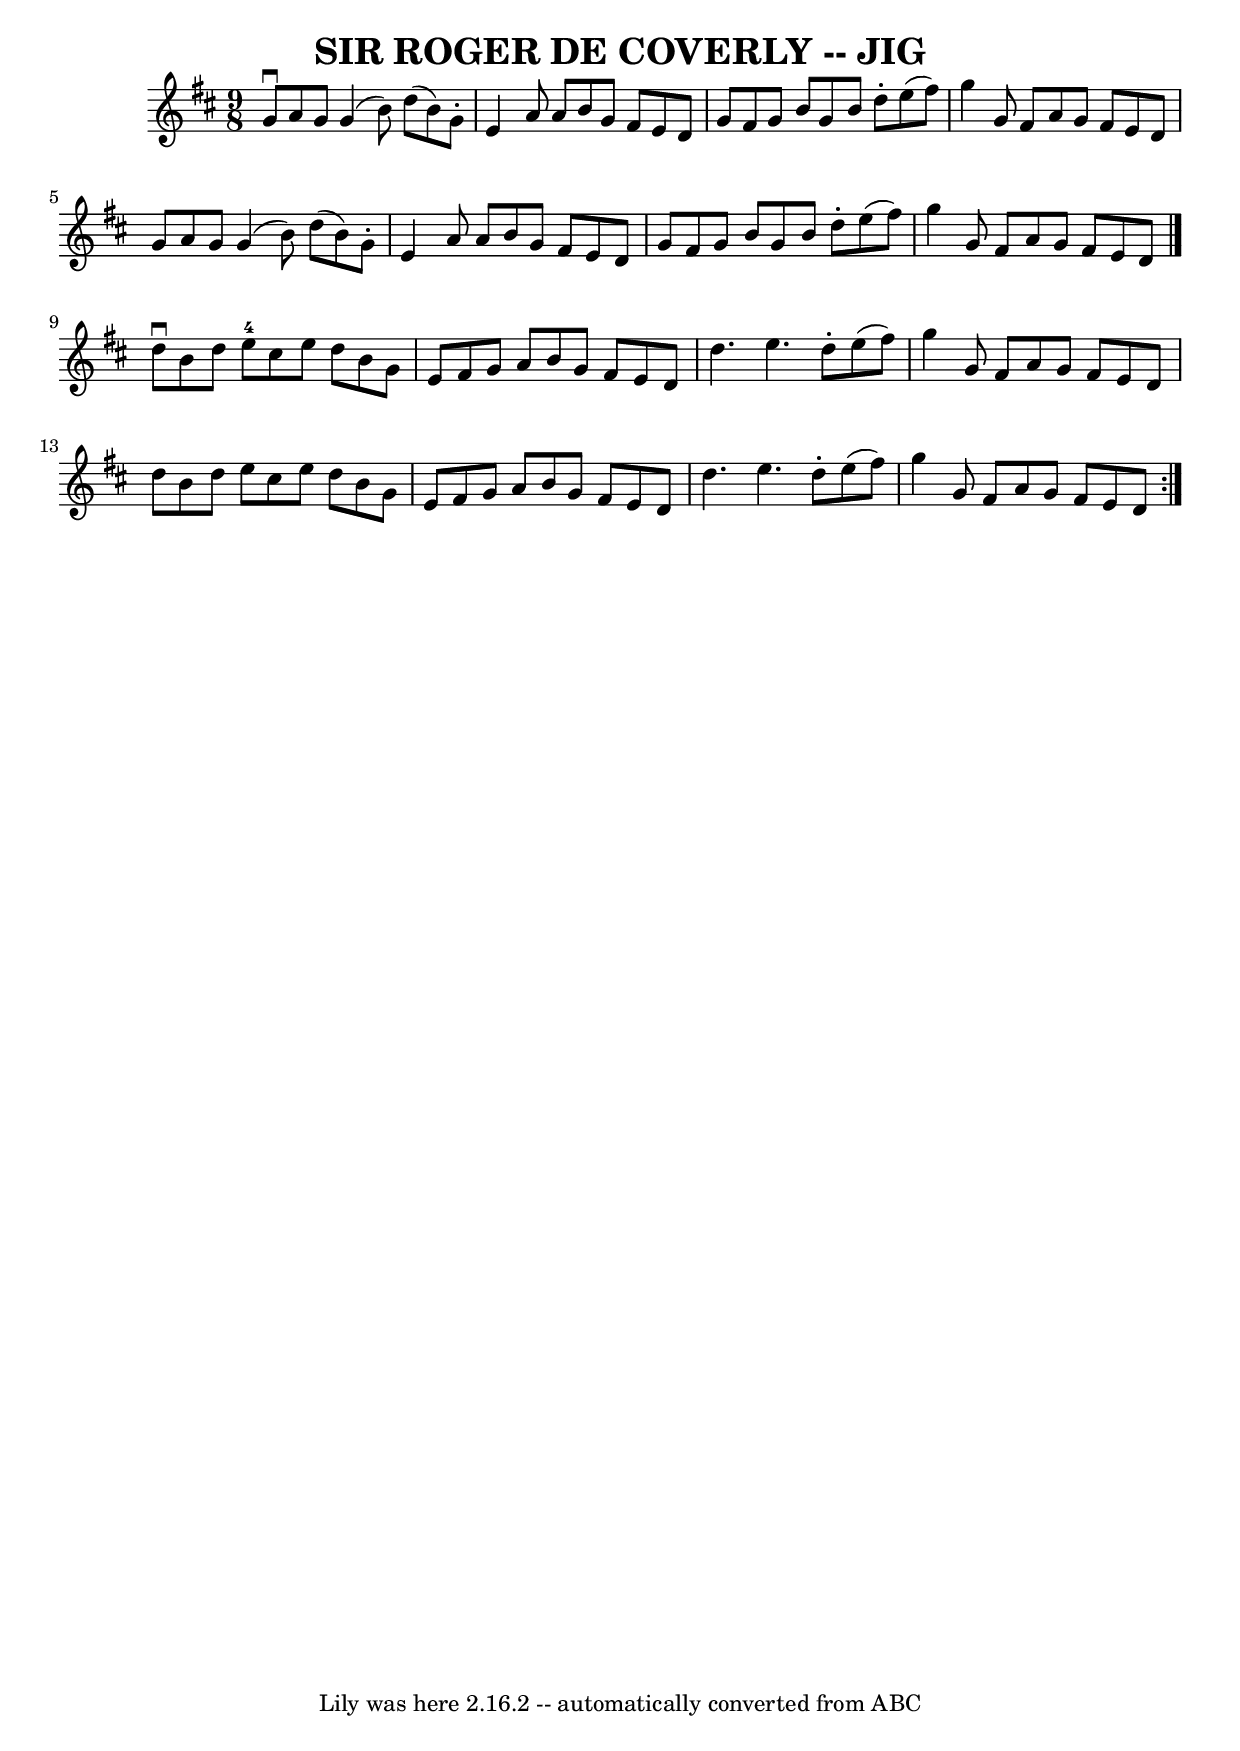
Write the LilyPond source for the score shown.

\version "2.7.40"
\include "Mammoth.ily"
\header {
	%% book = "Ryan's Mammoth Collection of Fiddle Tunes"
	crossRefNumber = "1"
	footnotes = ""
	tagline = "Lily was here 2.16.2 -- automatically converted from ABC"
	title = "SIR ROGER DE COVERLY -- JIG"
}
voicedefault =  {


\time 9/8 \key g \lydian g'8^\downbow a'8 g'8 g'4 (b'8) d''8 
(b'8) g'8 -.   |
 e'4 a'8 a'8 b'8 g'8 fis'8    
e'8 d'8    |
 g'8 fis'8 g'8 b'8 g'8 b'8 d''8 -.   
e''8 (fis''8)   |
 g''4 g'8 fis'8 a'8 g'8 fis'8    
e'8 d'8    |
     |
 g'8 a'8 g'8 g'4 (b'8)   
d''8 (b'8) g'8 -.   |
 e'4 a'8 a'8 b'8 g'8 fis'8 
 e'8 d'8    |
 g'8 fis'8 g'8 b'8 g'8 b'8 d''8 -. 
 e''8 (fis''8)   |
 g''4 g'8 fis'8 a'8 g'8 fis'8  
 e'8 d'8    \bar "|."     \repeat volta 2 { d''8^\downbow b'8 d''8  
 e''8-4 cis''8 e''8 d''8 b'8 g'8    |
 e'8 fis'8 
 g'8 a'8 b'8 g'8 fis'8 e'8 d'8    |
 d''4. e''4. 
 d''8 -. e''8 (fis''8)   |
 g''4 g'8 fis'8 a'8    
g'8 fis'8 e'8 d'8    |
     |
 d''8 b'8 d''8    
e''8 cis''8 e''8 d''8 b'8 g'8    |
 e'8 fis'8 g'8  
 a'8 b'8 g'8 fis'8 e'8 d'8    |
 d''4. e''4. d''8 
-. e''8 (fis''8)   |
 g''4 g'8 fis'8 a'8 g'8    
fis'8 e'8 d'8    }   
}

\score{
    <<

	\context Staff="default"
	{
	    \voicedefault 
	}

    >>
	\layout {
	}
	\midi {}
}
